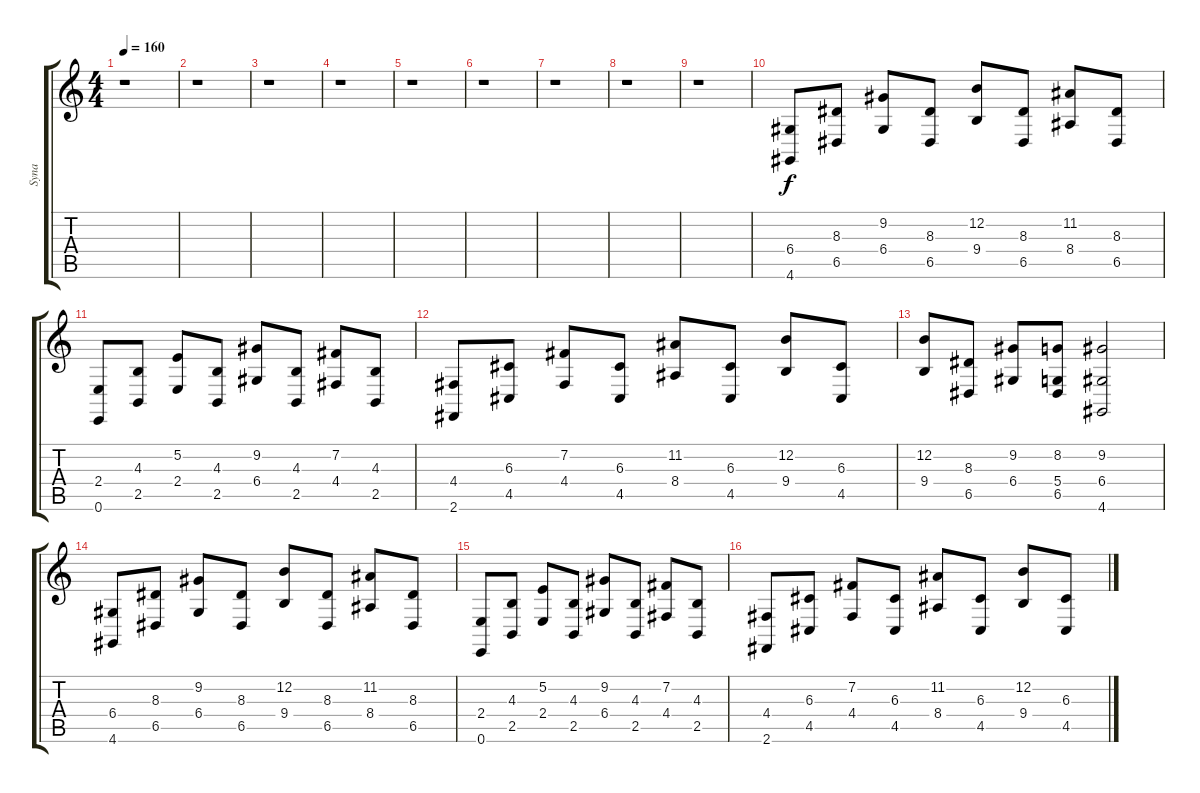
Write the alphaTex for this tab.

\track ("Syna" "Syna") {instrument harpsichord}
\staff {score tabs}
\tuning (E4 B3 G3 D3 A2 E2) {hide}
\ts (4 4)
\tempo 160
\clef g2
\ks c
r.1{dy mp} |
r.1 |
r.1 |
r.1 |
r.1 |
r.1 |
r.1 |
r.1 |
r.1 |
(6.4 4.6).8{dy f} (8.3 6.5).8 (9.2 6.4).8 (8.3 6.5).8 (12.2 9.4).8 (8.3 6.5).8 (11.2 8.4).8 (8.3 6.5).8 |
(2.4 0.6).8 (4.3 2.5).8 (5.2 2.4).8 (4.3 2.5).8 (9.2 6.4).8 (4.3 2.5).8 (7.2 4.4).8 (4.3 2.5).8 |
(4.4 2.6).8 (6.3 4.5).8 (7.2 4.4).8 (6.3 4.5).8 (11.2 8.4).8 (6.3 4.5).8 (12.2 9.4).8 (6.3 4.5).8 |
(12.2 9.4).8 (8.3 6.5).8 (9.2 6.4).8 (8.2 5.4 6.5).8 (9.2 6.4 4.6).2 |
(6.4 4.6).8 (8.3 6.5).8 (9.2 6.4).8 (8.3 6.5).8 (12.2 9.4).8 (8.3 6.5).8 (11.2 8.4).8 (8.3 6.5).8 |
(2.4 0.6).8 (4.3 2.5).8 (5.2 2.4).8 (4.3 2.5).8 (9.2 6.4).8 (4.3 2.5).8 (7.2 4.4).8 (4.3 2.5).8 |
(4.4 2.6).8 (6.3 4.5).8 (7.2 4.4).8 (6.3 4.5).8 (11.2 8.4).8 (6.3 4.5).8 (12.2 9.4).8 (6.3 4.5).8
